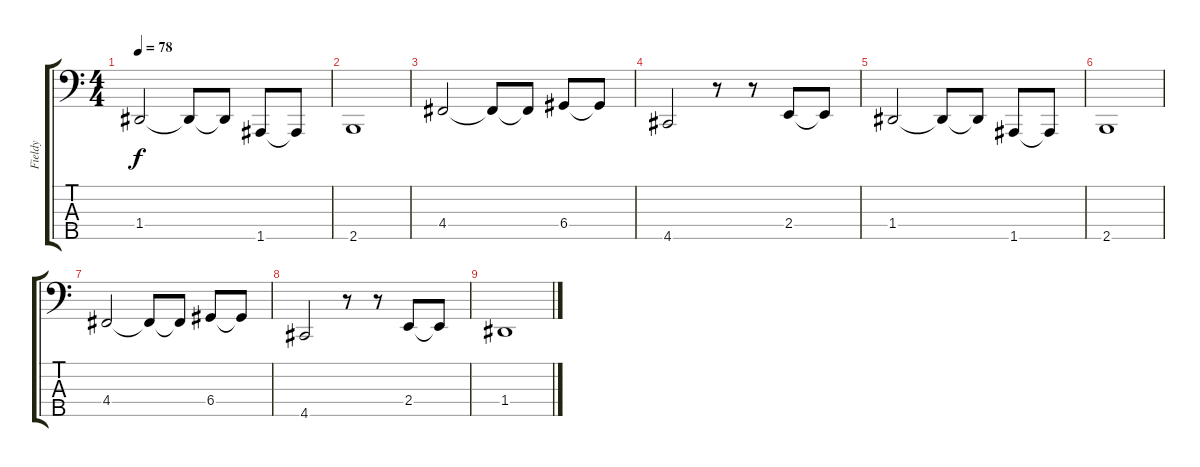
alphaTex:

\track ("Fieldy" "Fieldy") {instrument slapbass1}
\staff {score tabs}
\tuning (F2 C2 G1 D1 A0) {hide}
\ts (4 4)
\tempo 78
\clef f4
\ks c
1.4.2{dy f instrument electricbassfinger} 1.4{t}.8 1.4{t}.8 1.5.8 1.5{t}.8 |
2.5.1 |
4.4.2 4.4{t}.8 4.4{t}.8 6.4.8 6.4{t}.8 |
4.5.2 r.8 r.8 2.4.8 2.4{t}.8 |
1.4.2 1.4{t}.8 1.4{t}.8 1.5.8 1.5{t}.8 |
2.5.1 |
4.4.2 4.4{t}.8 4.4{t}.8 6.4.8 6.4{t}.8 |
4.5.2 r.8 r.8 2.4.8 2.4{t}.8 |
1.4.1{instrument electricbassfinger}
